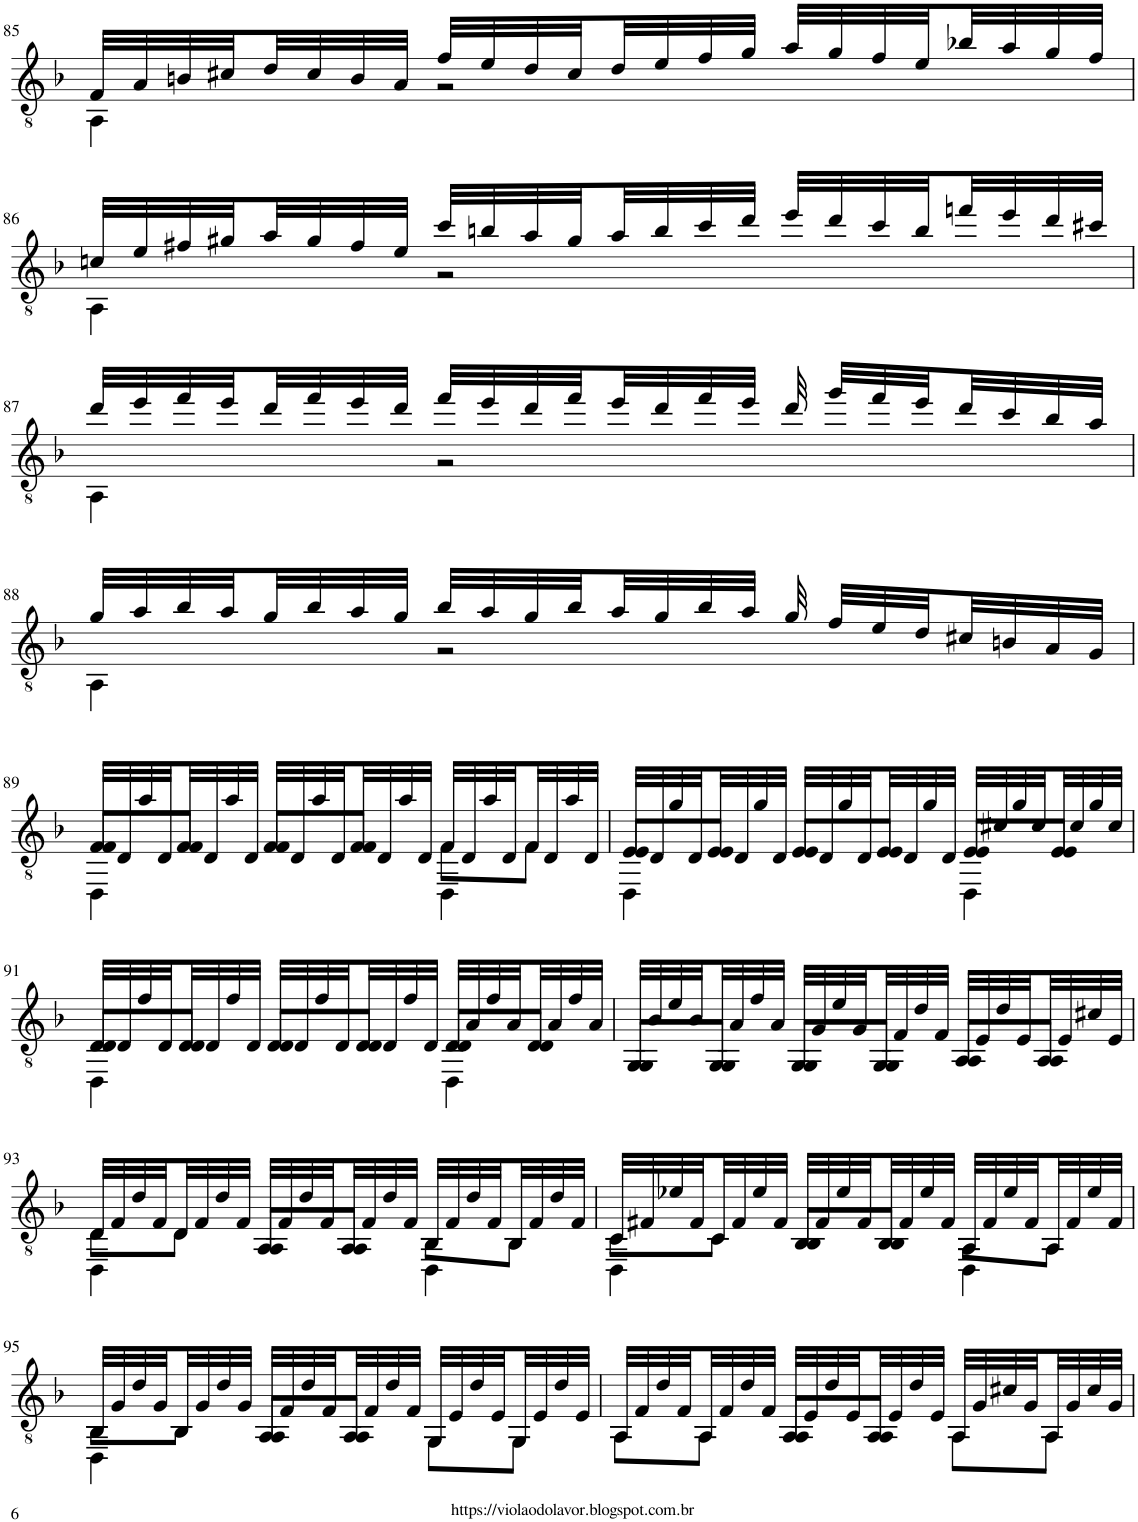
**kern
*part1
*staff1
*I"Classical Guitar
*I'Guit.
!!LO:PB:g=z
*clefGv2
*k[b-]
*M3/4
=85
*^
32F/LLL	4AA\
32A/	.
32Bn/	.
32c#X/	.
32d/	.
32c#/	.
32B/	.
32A/JJJ	.
32f/LLL	2r
32e/	.
32d/	.
32c#/	.
32d/	.
32e/	.
32f/	.
32g/JJJ	.
32a/LLL	.
32g/	.
32f/	.
32e/	.
32b-X/	.
32a/	.
32g/	.
32f/JJJ	.
!!LO:LB:g=z	!!
=86	=86
32cn/LLL	4AA\
32e/	.
32f#X/	.
32g#X/	.
32a/	.
32g#/	.
32f#/	.
32e/JJJ	.
32cc/LLL	2r
32bn/	.
32a/	.
32g#/	.
32a/	.
32b/	.
32cc/	.
32dd/JJJ	.
32ee/LLL	.
32dd/	.
32cc/	.
32b/	.
32ffn/	.
32ee/	.
32dd/	.
32cc#X/JJJ	.
!!LO:LB:g=z	!!
=87	=87
32dd/LLL	4AA\
32ee/	.
32ff/	.
32ee/	.
32dd/	.
32ff/	.
32ee/	.
32dd/JJJ	.
32ff/LLL	2r
32ee/	.
32dd/	.
32ff/	.
32ee/	.
32dd/	.
32ff/	.
32ee/JJJ	.
32dd/	.
32gg/LLL	.
32ff/	.
32ee/	.
32dd/	.
32cc/	.
32b-/	.
32a/JJJ	.
!!LO:LB:g=z	!!
=88	=88
32g/LLL	4AA\
32a/	.
32b-/	.
32a/	.
32g/	.
32b-/	.
32a/	.
32g/JJJ	.
32b-/LLL	2r
32a/	.
32g/	.
32b-/	.
32a/	.
32g/	.
32b-/	.
32a/JJJ	.
32g/	.
32f/LLL	.
32e/	.
32d/	.
32c#X/	.
32Bn/	.
32A/	.
32G/JJJ	.
!!LO:LB:g=z	!!
=89	=89
*	*^
32F/LLL	4DD\	8F/L
32D/	.	.
32a/	.	.
32D/	.	.
32F/	.	8F/J
32D/	.	.
32a/	.	.
32D/JJJ	.	.
32F/LLL	4ryy	8F/L
32D/	.	.
32a/	.	.
32D/	.	.
32F/	.	8F/J
32D/	.	.
32a/	.	.
32D/JJJ	.	.
32F/LLL	4DD\	8F\L
32D/	.	.
32a/	.	.
32D/	.	.
32F/	.	8F\J
32D/	.	.
32a/	.	.
32D/JJJ	.	.
=90	=90	=90
32E/LLL	4DD\	8E/L
32D/	.	.
32g/	.	.
32D/	.	.
32E/	.	8E/J
32D/	.	.
32g/	.	.
32D/JJJ	.	.
32E/LLL	4ryy	8E/L
32D/	.	.
32g/	.	.
32D/	.	.
32E/	.	8E/J
32D/	.	.
32g/	.	.
32D/JJJ	.	.
32E/LLL	4DD\	8E/L
32c#X/	.	.
32g/	.	.
32c#/	.	.
32E/	.	8E/J
32c#/	.	.
32g/	.	.
32c#/JJJ	.	.
!!LO:LB:g=z	!!	!!
=91	=91	=91
32D/LLL	4DD\	8D/L
32D/	.	.
32f/	.	.
32D/	.	.
32D/	.	8D/J
32D/	.	.
32f/	.	.
32D/JJJ	.	.
32D/LLL	4ryy	8D/L
32D/	.	.
32f/	.	.
32D/	.	.
32D/	.	8D/J
32D/	.	.
32f/	.	.
32D/JJJ	.	.
32D/LLL	4DD\	8D/L
32A/	.	.
32f/	.	.
32A/	.	.
32D/	.	8D/J
32A/	.	.
32f/	.	.
32A/JJJ	.	.
*	*v	*v
=92	=92
32GG/LLL	8GG/L
32B-/	.
32e/	.
32B-/	.
32GG/	8GG/J
32A/	.
32f/	.
32A/JJJ	.
32GG/LLL	8GG/L
32G/	.
32e/	.
32G/	.
32GG/	8GG/J
32F/	.
32d/	.
32F/JJJ	.
32AA/LLL	8AA/L
32E/	.
32d/	.
32E/	.
32AA/	8AA/J
32E/	.
32c#X/	.
32E/JJJ	.
!!LO:LB:g=z	!!
=93	=93
*	*^
32D/LLL	4DD\	8D\L
32F/	.	.
32d/	.	.
32F/	.	.
32D/	.	8D\J
32F/	.	.
32d/	.	.
32F/JJJ	.	.
32AA/LLL	4ryy	8AA/L
32F/	.	.
32d/	.	.
32F/	.	.
32AA/	.	8AA/J
32F/	.	.
32d/	.	.
32F/JJJ	.	.
32BB-/LLL	4DD\	8BB-\L
32F/	.	.
32d/	.	.
32F/	.	.
32BB-/	.	8BB-\J
32F/	.	.
32d/	.	.
32F/JJJ	.	.
=94	=94	=94
32C/LLL	4DD\	8C\L
32F#X/	.	.
32e-X/	.	.
32F#/	.	.
32C/	.	8C\J
32F#/	.	.
32e-/	.	.
32F#/JJJ	.	.
32BB-/LLL	4ryy	8BB-/L
32F#/	.	.
32e-/	.	.
32F#/	.	.
32BB-/	.	8BB-/J
32F#/	.	.
32e-/	.	.
32F#/JJJ	.	.
32AA/LLL	4DD\	8AA\L
32F#/	.	.
32e-/	.	.
32F#/	.	.
32AA/	.	8AA\J
32F#/	.	.
32e-/	.	.
32F#/JJJ	.	.
!!LO:LB:g=z	!!	!!
=95	=95	=95
32BB-/LLL	4DD\	8BB-\L
32G/	.	.
32d/	.	.
32G/	.	.
32BB-/	.	8BB-\J
32G/	.	.
32d/	.	.
32G/JJJ	.	.
32AA/LLL	2ryy	8AA/L
32F/	.	.
32d/	.	.
32F/	.	.
32AA/	.	8AA/J
32F/	.	.
32d/	.	.
32F/JJJ	.	.
32GG/LLL	.	8GG\L
32E/	.	.
32d/	.	.
32E/	.	.
32GG/	.	8GG\J
32E/	.	.
32d/	.	.
32E/JJJ	.	.
*	*v	*v
=96	=96
32AA/LLL	8AA\L
32F/	.
32d/	.
32F/	.
32AA/	8AA\J
32F/	.
32d/	.
32F/JJJ	.
32AA/LLL	8AA/L
32E/	.
32d/	.
32E/	.
32AA/	8AA/J
32E/	.
32d/	.
32E/JJJ	.
32AA/LLL	8AA\L
32G/	.
32c#X/	.
32G/	.
32AA/	8AA\J
32G/	.
32c#/	.
32G/JJJ	.
*v	*v
=
*-
